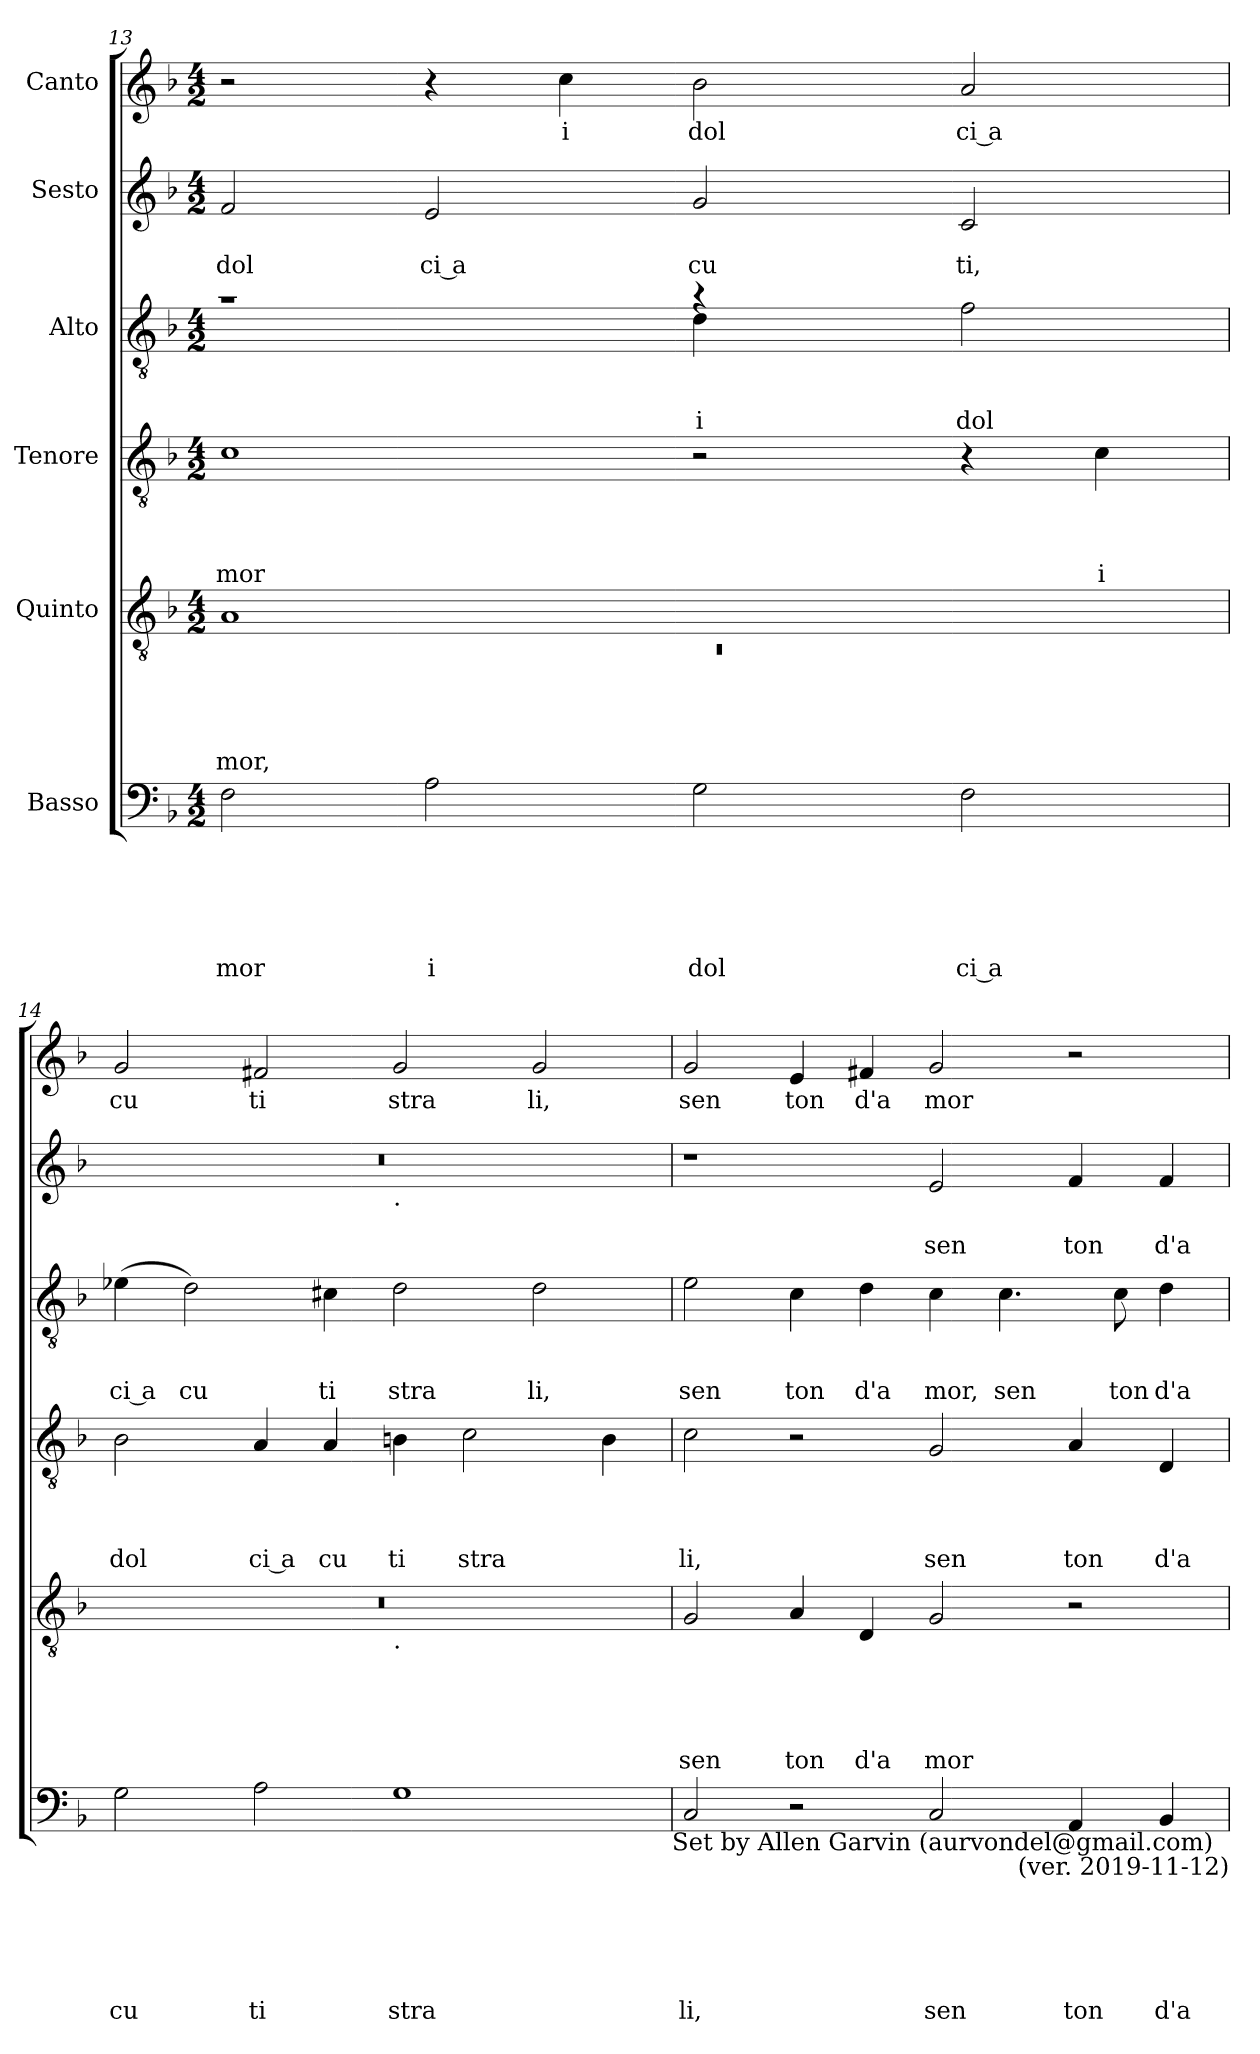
**kern	**text	**text	**text	**text	**text	**text	**kern	**text	**text	**text	**text	**text	**kern	**text	**text	**text	**text	**kern	**text	**text	**text	**kern	**text	**text	**kern	**text
*part6	*part6	*part6	*part6	*part6	*part6	*part6	*part5	*part5	*part5	*part5	*part5	*part5	*part4	*part4	*part4	*part4	*part4	*part3	*part3	*part3	*part3	*part2	*part2	*part2	*part1	*part1
*staff6	*staff6	*staff6	*staff6	*staff6	*staff6	*staff6	*staff5	*staff5	*staff5	*staff5	*staff5	*staff5	*staff4	*staff4	*staff4	*staff4	*staff4	*staff3	*staff3	*staff3	*staff3	*staff2	*staff2	*staff2	*staff1	*staff1
*I"Basso	*	*	*	*	*	*	*I"Quinto	*	*	*	*	*	*I"Tenore	*	*	*	*	*I"Alto	*	*	*	*I"Sesto	*	*	*I"Canto	*
!!LO:LB:g=z
*clefF4	*	*	*	*	*	*	*clefGv2	*	*	*	*	*	*clefGv2	*	*	*	*	*clefGv2	*	*	*	*clefG2	*	*	*clefG2	*
*ITrd-3c-5	*	*	*	*	*	*	*ITrd-3c-5	*	*	*	*	*	*	*	*	*	*	*ITrd-3c-5	*	*	*	*ITrd-3c-5	*	*	*ITrd-3c-5	*
*k[b-e-]	*	*	*	*	*	*	*k[b-e-]	*	*	*	*	*	*k[b-]	*	*	*	*	*k[b-e-]	*	*	*	*k[b-e-]	*	*	*k[b-e-]	*
*B-:	*	*	*	*	*	*	*B-:	*	*	*	*	*	*F:	*	*	*	*	*B-:	*	*	*	*B-:	*	*	*B-:	*
*M4/2	*	*	*	*	*	*	*M4/2	*	*	*	*	*	*M4/2	*	*	*	*	*M4/2	*	*	*	*M4/2	*	*	*M4/2	*
=13	=13	=13	=13	=13	=13	=13	=13	=13	=13	=13	=13	=13	=13	=13	=13	=13	=13	=13	=13	=13	=13	=13	=13	=13	=13	=13
*	*	*	*	*	*	*	*^	*	*	*	*	*	*	*	*	*	*	*	*	*	*	*	*	*	*	*
!	!	!	!	!	!	!LO:LY:b	!	!LO:N:vis=1	!	!	!	!	!LO:LY:b	!	!	!	!	!LO:LY:b	!	!	!	!	!	!	!LO:LY:b	!	!
*	*	*	*	*	*	*	*	*	*	*	*	*	*	*	*	*	*	*	*^	*	*	*	*	*	*	*	*
2B-\	.	.	.	.	.	mor	1d	0rC	.	.	.	.	-mor,	1c	.	.	.	mor	1ra	1ryy	.	.	.	2b-/	.	dol	2r	.
!	!	!	!	!	!	!LO:LY:b	!	!	!	!	!	!	!	!	!	!	!	!	!	!	!	!	!	!	!	!LO:LY:b:rj	!	!
2d\	.	.	.	.	.	i	.	.	.	.	.	.	.	.	.	.	.	.	.	.	.	.	.	2a/	.	ci a	4r	.
!	!	!	!	!	!	!	!	!	!	!	!	!	!	!	!	!	!	!	!	!	!	!	!	!	!	!	!	!LO:LY:b
.	.	.	.	.	.	.	.	.	.	.	.	.	.	.	.	.	.	.	.	.	.	.	.	.	.	.	4ff\	i
!	!	!	!	!	!	!LO:LY:b	!	!	!	!	!	!	!	!	!	!	!	!	!	!	!	!	!LO:LY:b	!	!	!LO:LY:b	!	!LO:LY:b
2c\	.	.	.	.	.	dol	1ryy	.	.	.	.	.	.	2r	.	.	.	.	4ra	4g\	.	.	i	2cc/	.	cu	2ee-\	dol
.	.	.	.	.	.	.	.	.	.	.	.	.	.	.	.	.	.	.	2.ryy	4ryy	.	.	.	.	.	.	.	.
!	!	!	!	!	!	!LO:LY:b:rj	!	!	!	!	!	!	!	!	!	!	!	!	!	!	!	!	!LO:LY:b	!	!	!LO:LY:b	!	!LO:LY:b:rj
2B-\	.	.	.	.	.	ci a	.	.	.	.	.	.	.	4r	.	.	.	.	.	2b-\	.	.	dol	2f/	.	ti,	2dd/	ci a
!	!	!	!	!	!	!	!	!	!	!	!	!	!	!	!	!	!	!LO:LY:b	!	!	!	!	!	!	!	!	!	!
.	.	.	.	.	.	.	.	.	.	.	.	.	.	4c\	.	.	.	i	.	.	.	.	.	.	.	.	.	.
*	*	*	*	*	*	*	*	*	*	*	*	*	*	*	*	*	*	*	*v	*v	*	*	*	*	*	*	*	*
=14	=14	=14	=14	=14	=14	=14	=14	=14	=14	=14	=14	=14	=14	=14	=14	=14	=14	=14	=14	=14	=14	=14	=14	=14	=14	=14	=14
!	!	!	!	!	!	!LO:LY:b	!	!	!	!	!	!	!	!	!	!	!	!LO:LY:b	!	!	!	!LO:LY:b:rj	!	!	!	!	!LO:LY:b
*	*	*	*	*	*	*	*	*	*	*	*	*	*	*	*	*	*	*	*	*	*	*	*^	*	*	*	*
2c\	.	.	.	.	.	cu	0r	1ryy	.	.	.	.	.	2B-\	.	.	.	dol	(<4a-X\	.	.	ci a	0r	1ryy	.	.	2cc/	cu
!	!	!	!	!	!	!	!	!	!	!	!	!	!	!	!	!	!	!	!	!	!	!LO:LY:b	!	!	!	!	!	!
.	.	.	.	.	.	.	.	.	.	.	.	.	.	.	.	.	.	.	2g\)	.	.	cu	.	.	.	.	.	.
!	!	!	!	!	!	!LO:LY:b	!	!	!	!	!	!	!	!	!	!	!	!LO:LY:b:rj	!	!	!	!	!	!	!	!	!	!LO:LY:b
2d\	.	.	.	.	.	ti	.	.	.	.	.	.	.	4A/	.	.	.	ci a	.	.	.	.	.	.	.	.	2bn/	ti
!	!	!	!	!	!	!	!	!	!	!	!	!	!	!	!	!	!	!LO:LY:b	!	!	!	!LO:LY:b	!	!	!	!	!	!
.	.	.	.	.	.	.	.	.	.	.	.	.	.	4A/	.	.	.	cu	4f#X\	.	.	ti	.	.	.	.	.	.
!	!	!	!	!	!	!	!	!	!	!	!	!	!	!	!	!	!	!	!	!	!	!	!	!LO:TX:b:t=.	!	!	!	!
!	!	!	!	!	!	!	!	!LO:TX:b:t=.	!	!	!	!	!	!	!	!	!	!	!	!	!	!	!	!	!	!	!	!
!	!	!	!	!	!	!LO:LY:b	!	!	!	!	!	!	!	!	!	!	!	!LO:LY:b	!	!	!	!LO:LY:b	!	!	!	!	!	!LO:LY:b
1c	.	.	.	.	.	stra	.	1ryy	.	.	.	.	.	4Bn\	.	.	.	ti	2g\	.	.	stra	.	1ryy	.	.	2cc/	stra
!	!	!	!	!	!	!	!	!	!	!	!	!	!	!	!	!	!	!LO:LY:b	!	!	!	!	!	!	!	!	!	!
.	.	.	.	.	.	.	.	.	.	.	.	.	.	2c\	.	.	.	stra	.	.	.	.	.	.	.	.	.	.
!	!	!	!	!	!	!	!	!	!	!	!	!	!	!	!	!	!	!	!	!	!	!LO:LY:b	!	!	!	!	!	!LO:LY:b
.	.	.	.	.	.	.	.	.	.	.	.	.	.	.	.	.	.	.	2g\	.	.	li,	.	.	.	.	2cc/	li,
.	.	.	.	.	.	.	.	.	.	.	.	.	.	4B\	.	.	.	.	.	.	.	.	.	.	.	.	.	.
!LO:TX:b:t=Set by Allen Garvin (aurvondel@gmail.com)	!	!	!	!	!	!	!	!	!	!	!	!	!	!	!	!	!	!	!	!	!	!	!	!	!	!	!	!
=15	=15	=15	=15	=15	=15	=15	=15	=15	=15	=15	=15	=15	=15	=15	=15	=15	=15	=15	=15	=15	=15	=15	=15	=15	=15	=15	=15	=15
!	!	!	!	!	!	!LO:LY:b	!	!	!	!	!	!	!LO:LY:b	!	!	!	!	!LO:LY:b	!	!	!	!LO:LY:b	!	!	!	!	!	!LO:LY:b
*	*	*	*	*	*	*	*v	*v	*	*	*	*	*	*	*	*	*	*	*	*	*	*	*v	*v	*	*	*	*
2F/	.	.	.	.	.	li,	2c/	.	.	.	.	sen	2c\	.	.	.	li,	2a\	.	.	sen	1r	.	.	2cc/	sen
!	!	!	!	!	!	!	!	!	!	!	!	!LO:LY:b	!	!	!	!	!	!	!	!	!LO:LY:b	!	!	!	!	!LO:LY:b
2r	.	.	.	.	.	.	4d/	.	.	.	.	ton	2r	.	.	.	.	4f\	.	.	ton	.	.	.	4a/	ton
!	!	!	!	!	!	!	!	!	!	!	!	!LO:LY:b	!	!	!	!	!	!	!	!	!LO:LY:b	!	!	!	!	!LO:LY:b
.	.	.	.	.	.	.	4G/	.	.	.	.	d'a	.	.	.	.	.	4g\	.	.	d'a	.	.	.	4bn/	d'a
!	!	!	!	!	!	!LO:LY:b	!	!	!	!	!	!LO:LY:b	!	!	!	!	!LO:LY:b	!	!	!	!LO:LY:b	!	!	!LO:LY:b	!	!LO:LY:b
2F/	.	.	.	.	.	sen	2c/	.	.	.	.	mor	2G/	.	.	.	sen	4f\	.	.	mor,	2a/	.	sen	2cc/	mor
!	!	!	!	!	!	!	!	!	!	!	!	!	!	!	!	!	!	!	!	!	!LO:LY:b	!	!	!	!	!
.	.	.	.	.	.	.	.	.	.	.	.	.	.	.	.	.	.	4.f\	.	.	sen	.	.	.	.	.
!	!	!	!	!	!	!LO:LY:b	!	!	!	!	!	!	!	!	!	!	!LO:LY:b	!	!	!	!	!	!	!LO:LY:b	!	!
4D/	.	.	.	.	.	ton	2r	.	.	.	.	.	4A/	.	.	.	ton	.	.	.	.	4b-/	.	ton	2r	.
!	!	!	!	!	!	!	!	!	!	!	!	!	!	!	!	!	!	!	!	!	!LO:LY:b	!	!	!	!	!
.	.	.	.	.	.	.	.	.	.	.	.	.	.	.	.	.	.	8f\	.	.	ton	.	.	.	.	.
!	!	!	!	!	!	!LO:LY:b	!	!	!	!	!	!	!	!	!	!	!LO:LY:b	!	!	!	!LO:LY:b	!	!	!LO:LY:b	!	!
4E-/	.	.	.	.	.	d'a	.	.	.	.	.	.	4D/	.	.	.	d'a	4g\	.	.	d'a	4b-/	.	d'a	.	.
!LO:TX:b:t=(ver. 2019-11-12)	!	!	!	!	!	!	!	!	!	!	!	!	!	!	!	!	!	!	!	!	!	!	!	!	!	!
=	=	=	=	=	=	=	=	=	=	=	=	=	=	=	=	=	=	=	=	=	=	=	=	=	=	=
*-	*-	*-	*-	*-	*-	*-	*-	*-	*-	*-	*-	*-	*-	*-	*-	*-	*-	*-	*-	*-	*-	*-	*-	*-	*-	*-
